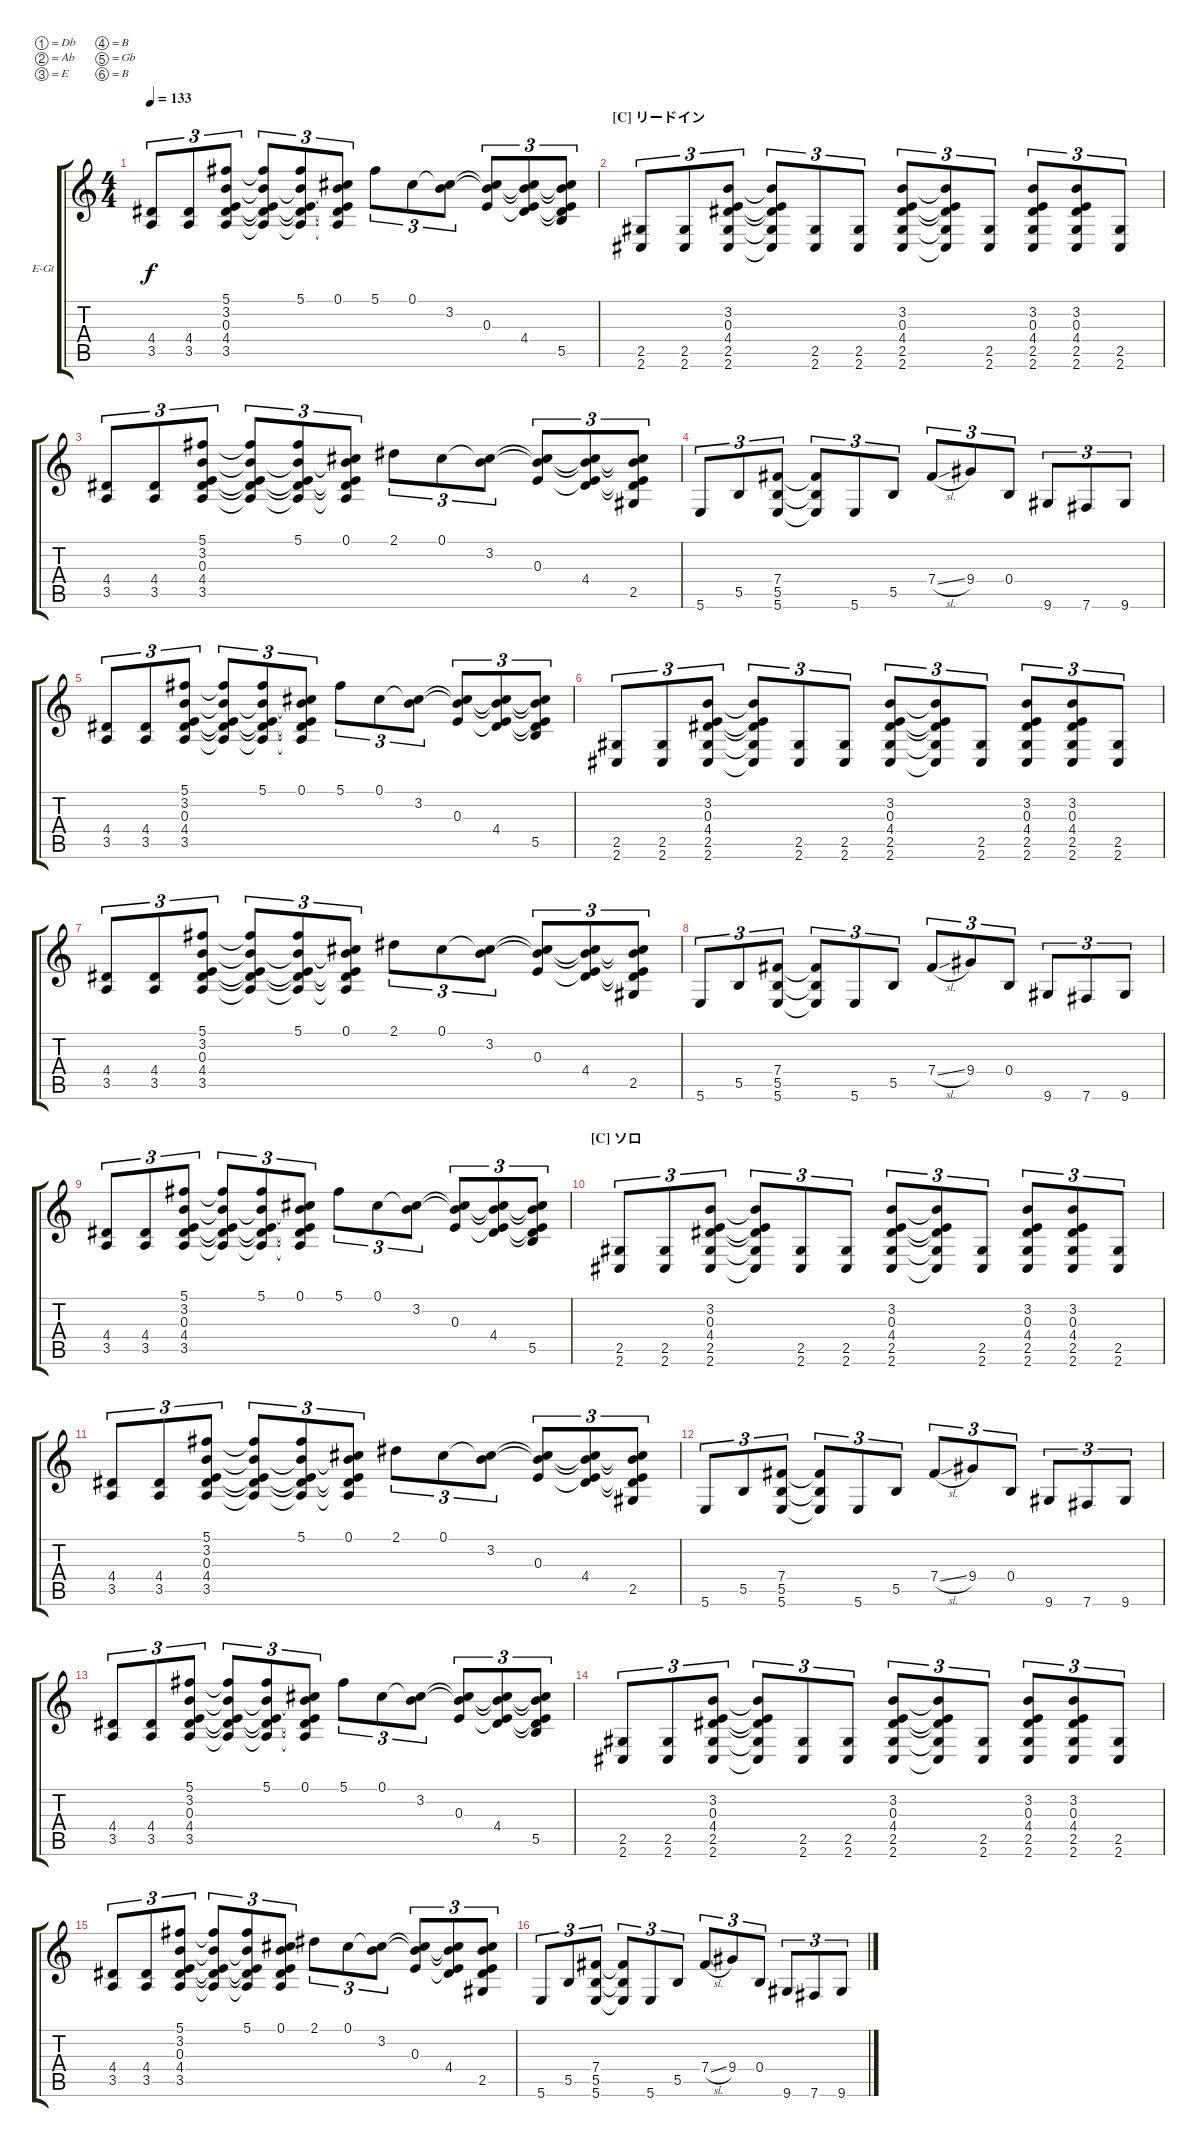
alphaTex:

\bracketExtendMode groupsimilarinstruments
\firstSystemTrackNameOrientation horizontal
\otherSystemsTrackNameOrientation horizontal
\track ("Guitar II" "E-Gt") {instrument overdrivenguitar}
\staff {score tabs}
\tuning (Db4 Ab3 E3 B2 Gb2 B1)
\ts (4 4)
\tempo 133
\clef g2
\ks c
(4.4 3.5).8{tu (3 2) dy f} (4.4 3.5).8{tu (3 2)} (5.1 3.2 0.3 4.4 3.5).8{tu (3 2)} (5.1{t} 3.2{t} 0.3{t} 4.4{t} 3.5{t}).8{tu (3 2)} (5.1 3.2{t} 0.3{t} 4.4{t} 3.5{t}).8{tu (3 2)} (0.1 3.2{t} 0.3{t} 4.4{t} 3.5{t}).8{tu (3 2)} 5.1.8{tu (3 2)} 0.1.8{tu (3 2)} (3.2 0.1{t}).8{tu (3 2)} (0.3 0.1{t} 3.2{t}).8{tu (3 2)} (4.4 0.1{t} 3.2{t} 0.3{t}).8{tu (3 2)} (0.1{t} 3.2{t} 0.3{t} 4.4{t} 5.5).8{tu (3 2)} |
\section ("C" "リードイン")
(2.5 2.6).8{tu (3 2)} (2.5 2.6).8{tu (3 2)} (3.2 0.3 4.4 2.5 2.6).8{tu (3 2)} (3.2{t} 0.3{t} 4.4{t} 2.5{t} 2.6{t}).8{tu (3 2)} (2.5 2.6).8{tu (3 2)} (2.5 2.6).8{tu (3 2)} (3.2 0.3 4.4 2.5 2.6).8{tu (3 2)} (3.2{t} 0.3{t} 4.4{t} 2.5{t} 2.6{t}).8{tu (3 2)} (2.5 2.6).8{tu (3 2)} (3.2 0.3 4.4 2.5 2.6).8{tu (3 2)} (3.2 0.3 4.4 2.5 2.6).8{tu (3 2)} (2.5 2.6).8{tu (3 2)} |
(4.4 3.5).8{tu (3 2)} (4.4 3.5).8{tu (3 2)} (5.1 3.2 0.3 4.4 3.5).8{tu (3 2)} (5.1{t} 3.2{t} 0.3{t} 4.4{t} 3.5{t}).8{tu (3 2)} (5.1 3.2{t} 0.3{t} 4.4{t} 3.5{t}).8{tu (3 2)} (0.1 3.2{t} 0.3{t} 4.4{t} 3.5{t}).8{tu (3 2)} 2.1.8{tu (3 2)} 0.1.8{tu (3 2)} (3.2 0.1{t}).8{tu (3 2)} (0.3 0.1{t} 3.2{t}).8{tu (3 2)} (4.4 0.1{t} 3.2{t} 0.3{t}).8{tu (3 2)} (0.1{t} 3.2{t} 0.3{t} 4.4{t} 2.5).8{tu (3 2)} |
5.6.8{tu (3 2)} 5.5.8{tu (3 2)} (7.4 5.5 5.6).8{tu (3 2)} (7.4{t} 5.5{t} 5.6{t}).8{tu (3 2)} 5.6.8{tu (3 2)} 5.5.8{tu (3 2)} 7.4{sl}.8{tu (3 2)} 9.4.8{tu (3 2)} 0.4.8{tu (3 2)} 9.6.8{tu (3 2)} 7.6.8{tu (3 2)} 9.6.8{tu (3 2)} |
(4.4 3.5).8{tu (3 2)} (4.4 3.5).8{tu (3 2)} (5.1 3.2 0.3 4.4 3.5).8{tu (3 2)} (5.1{t} 3.2{t} 0.3{t} 4.4{t} 3.5{t}).8{tu (3 2)} (5.1 3.2{t} 0.3{t} 4.4{t} 3.5{t}).8{tu (3 2)} (0.1 3.2{t} 0.3{t} 4.4{t} 3.5{t}).8{tu (3 2)} 5.1.8{tu (3 2)} 0.1.8{tu (3 2)} (3.2 0.1{t}).8{tu (3 2)} (0.3 0.1{t} 3.2{t}).8{tu (3 2)} (4.4 0.1{t} 3.2{t} 0.3{t}).8{tu (3 2)} (0.1{t} 3.2{t} 0.3{t} 4.4{t} 5.5).8{tu (3 2)} |
(2.5 2.6).8{tu (3 2)} (2.5 2.6).8{tu (3 2)} (3.2 0.3 4.4 2.5 2.6).8{tu (3 2)} (3.2{t} 0.3{t} 4.4{t} 2.5{t} 2.6{t}).8{tu (3 2)} (2.5 2.6).8{tu (3 2)} (2.5 2.6).8{tu (3 2)} (3.2 0.3 4.4 2.5 2.6).8{tu (3 2)} (3.2{t} 0.3{t} 4.4{t} 2.5{t} 2.6{t}).8{tu (3 2)} (2.5 2.6).8{tu (3 2)} (3.2 0.3 4.4 2.5 2.6).8{tu (3 2)} (3.2 0.3 4.4 2.5 2.6).8{tu (3 2)} (2.5 2.6).8{tu (3 2)} |
(4.4 3.5).8{tu (3 2)} (4.4 3.5).8{tu (3 2)} (5.1 3.2 0.3 4.4 3.5).8{tu (3 2)} (5.1{t} 3.2{t} 0.3{t} 4.4{t} 3.5{t}).8{tu (3 2)} (5.1 3.2{t} 0.3{t} 4.4{t} 3.5{t}).8{tu (3 2)} (0.1 3.2{t} 0.3{t} 4.4{t} 3.5{t}).8{tu (3 2)} 2.1.8{tu (3 2)} 0.1.8{tu (3 2)} (3.2 0.1{t}).8{tu (3 2)} (0.3 0.1{t} 3.2{t}).8{tu (3 2)} (4.4 0.1{t} 3.2{t} 0.3{t}).8{tu (3 2)} (0.1{t} 3.2{t} 0.3{t} 4.4{t} 2.5).8{tu (3 2)} |
5.6.8{tu (3 2)} 5.5.8{tu (3 2)} (7.4 5.5 5.6).8{tu (3 2)} (7.4{t} 5.5{t} 5.6{t}).8{tu (3 2)} 5.6.8{tu (3 2)} 5.5.8{tu (3 2)} 7.4{sl}.8{tu (3 2)} 9.4.8{tu (3 2)} 0.4.8{tu (3 2)} 9.6.8{tu (3 2)} 7.6.8{tu (3 2)} 9.6.8{tu (3 2)} |
(4.4 3.5).8{tu (3 2)} (4.4 3.5).8{tu (3 2)} (5.1 3.2 0.3 4.4 3.5).8{tu (3 2)} (5.1{t} 3.2{t} 0.3{t} 4.4{t} 3.5{t}).8{tu (3 2)} (5.1 3.2{t} 0.3{t} 4.4{t} 3.5{t}).8{tu (3 2)} (0.1 3.2{t} 0.3{t} 4.4{t} 3.5{t}).8{tu (3 2)} 5.1.8{tu (3 2)} 0.1.8{tu (3 2)} (3.2 0.1{t}).8{tu (3 2)} (0.3 0.1{t} 3.2{t}).8{tu (3 2)} (4.4 0.1{t} 3.2{t} 0.3{t}).8{tu (3 2)} (0.1{t} 3.2{t} 0.3{t} 4.4{t} 5.5).8{tu (3 2)} |
\section ("C" "ソロ")
(2.5 2.6).8{tu (3 2)} (2.5 2.6).8{tu (3 2)} (3.2 0.3 4.4 2.5 2.6).8{tu (3 2)} (3.2{t} 0.3{t} 4.4{t} 2.5{t} 2.6{t}).8{tu (3 2)} (2.5 2.6).8{tu (3 2)} (2.5 2.6).8{tu (3 2)} (3.2 0.3 4.4 2.5 2.6).8{tu (3 2)} (3.2{t} 0.3{t} 4.4{t} 2.5{t} 2.6{t}).8{tu (3 2)} (2.5 2.6).8{tu (3 2)} (3.2 0.3 4.4 2.5 2.6).8{tu (3 2)} (3.2 0.3 4.4 2.5 2.6).8{tu (3 2)} (2.5 2.6).8{tu (3 2)} |
(4.4 3.5).8{tu (3 2)} (4.4 3.5).8{tu (3 2)} (5.1 3.2 0.3 4.4 3.5).8{tu (3 2)} (5.1{t} 3.2{t} 0.3{t} 4.4{t} 3.5{t}).8{tu (3 2)} (5.1 3.2{t} 0.3{t} 4.4{t} 3.5{t}).8{tu (3 2)} (0.1 3.2{t} 0.3{t} 4.4{t} 3.5{t}).8{tu (3 2)} 2.1.8{tu (3 2)} 0.1.8{tu (3 2)} (3.2 0.1{t}).8{tu (3 2)} (0.3 0.1{t} 3.2{t}).8{tu (3 2)} (4.4 0.1{t} 3.2{t} 0.3{t}).8{tu (3 2)} (0.1{t} 3.2{t} 0.3{t} 4.4{t} 2.5).8{tu (3 2)} |
5.6.8{tu (3 2)} 5.5.8{tu (3 2)} (7.4 5.5 5.6).8{tu (3 2)} (7.4{t} 5.5{t} 5.6{t}).8{tu (3 2)} 5.6.8{tu (3 2)} 5.5.8{tu (3 2)} 7.4{sl}.8{tu (3 2)} 9.4.8{tu (3 2)} 0.4.8{tu (3 2)} 9.6.8{tu (3 2)} 7.6.8{tu (3 2)} 9.6.8{tu (3 2)} |
(4.4 3.5).8{tu (3 2)} (4.4 3.5).8{tu (3 2)} (5.1 3.2 0.3 4.4 3.5).8{tu (3 2)} (5.1{t} 3.2{t} 0.3{t} 4.4{t} 3.5{t}).8{tu (3 2)} (5.1 3.2{t} 0.3{t} 4.4{t} 3.5{t}).8{tu (3 2)} (0.1 3.2{t} 0.3{t} 4.4{t} 3.5{t}).8{tu (3 2)} 5.1.8{tu (3 2)} 0.1.8{tu (3 2)} (3.2 0.1{t}).8{tu (3 2)} (0.3 0.1{t} 3.2{t}).8{tu (3 2)} (4.4 0.1{t} 3.2{t} 0.3{t}).8{tu (3 2)} (0.1{t} 3.2{t} 0.3{t} 4.4{t} 5.5).8{tu (3 2)} |
(2.5 2.6).8{tu (3 2)} (2.5 2.6).8{tu (3 2)} (3.2 0.3 4.4 2.5 2.6).8{tu (3 2)} (3.2{t} 0.3{t} 4.4{t} 2.5{t} 2.6{t}).8{tu (3 2)} (2.5 2.6).8{tu (3 2)} (2.5 2.6).8{tu (3 2)} (3.2 0.3 4.4 2.5 2.6).8{tu (3 2)} (3.2{t} 0.3{t} 4.4{t} 2.5{t} 2.6{t}).8{tu (3 2)} (2.5 2.6).8{tu (3 2)} (3.2 0.3 4.4 2.5 2.6).8{tu (3 2)} (3.2 0.3 4.4 2.5 2.6).8{tu (3 2)} (2.5 2.6).8{tu (3 2)} |
(4.4 3.5).8{tu (3 2)} (4.4 3.5).8{tu (3 2)} (5.1 3.2 0.3 4.4 3.5).8{tu (3 2)} (5.1{t} 3.2{t} 0.3{t} 4.4{t} 3.5{t}).8{tu (3 2)} (5.1 3.2{t} 0.3{t} 4.4{t} 3.5{t}).8{tu (3 2)} (0.1 3.2{t} 0.3{t} 4.4{t} 3.5{t}).8{tu (3 2)} 2.1.8{tu (3 2)} 0.1.8{tu (3 2)} (3.2 0.1{t}).8{tu (3 2)} (0.3 0.1{t} 3.2{t}).8{tu (3 2)} (4.4 0.1{t} 3.2{t} 0.3{t}).8{tu (3 2)} (0.1{t} 3.2{t} 0.3{t} 4.4{t} 2.5).8{tu (3 2)} |
5.6.8{tu (3 2)} 5.5.8{tu (3 2)} (7.4 5.5 5.6).8{tu (3 2)} (7.4{t} 5.5{t} 5.6{t}).8{tu (3 2)} 5.6.8{tu (3 2)} 5.5.8{tu (3 2)} 7.4{sl}.8{tu (3 2)} 9.4.8{tu (3 2)} 0.4.8{tu (3 2)} 9.6.8{tu (3 2)} 7.6.8{tu (3 2)} 9.6.8{tu (3 2)}
